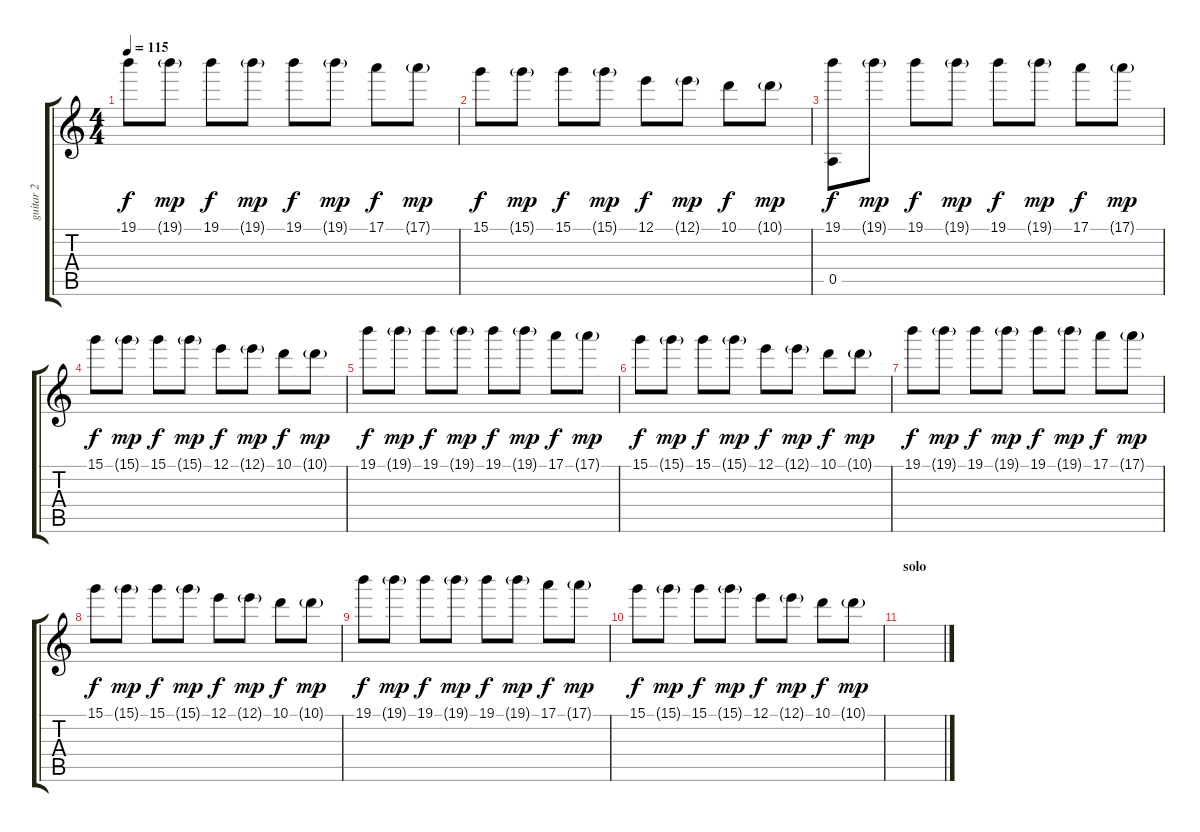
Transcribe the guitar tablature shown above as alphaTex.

\track ("guitar 2" "guitar 2") {instrument distortionguitar}
\staff {score tabs}
\tuning (E4 B3 G3 D3 A2 E2) {hide}
\ts (4 4)
\tempo 115
\clef g2
\ks c
19.1.8{dy f} 19.1{g}.8{dy mp} 19.1.8{dy f} 19.1{g}.8{dy mp} 19.1.8{dy f} 19.1{g}.8{dy mp} 17.1.8{dy f} 17.1{g}.8{dy mp} |
15.1.8{dy f} 15.1{g}.8{dy mp} 15.1.8{dy f} 15.1{g}.8{dy mp} 12.1.8{dy f} 12.1{g}.8{dy mp} 10.1.8{dy f} 10.1{g}.8{dy mp} |
(19.1 0.5).8{dy f balance 16} 19.1{g}.8{dy mp} 19.1.8{dy f} 19.1{g}.8{dy mp} 19.1.8{dy f} 19.1{g}.8{dy mp} 17.1.8{dy f} 17.1{g}.8{dy mp} |
15.1.8{dy f} 15.1{g}.8{dy mp} 15.1.8{dy f} 15.1{g}.8{dy mp} 12.1.8{dy f} 12.1{g}.8{dy mp} 10.1.8{dy f} 10.1{g}.8{dy mp} |
19.1.8{dy f} 19.1{g}.8{dy mp} 19.1.8{dy f} 19.1{g}.8{dy mp} 19.1.8{dy f} 19.1{g}.8{dy mp} 17.1.8{dy f} 17.1{g}.8{dy mp} |
15.1.8{dy f} 15.1{g}.8{dy mp} 15.1.8{dy f} 15.1{g}.8{dy mp} 12.1.8{dy f} 12.1{g}.8{dy mp} 10.1.8{dy f} 10.1{g}.8{dy mp} |
19.1.8{dy f} 19.1{g}.8{dy mp} 19.1.8{dy f} 19.1{g}.8{dy mp} 19.1.8{dy f} 19.1{g}.8{dy mp} 17.1.8{dy f} 17.1{g}.8{dy mp} |
15.1.8{dy f} 15.1{g}.8{dy mp} 15.1.8{dy f} 15.1{g}.8{dy mp} 12.1.8{dy f} 12.1{g}.8{dy mp} 10.1.8{dy f} 10.1{g}.8{dy mp} |
19.1.8{dy f} 19.1{g}.8{dy mp} 19.1.8{dy f} 19.1{g}.8{dy mp} 19.1.8{dy f} 19.1{g}.8{dy mp} 17.1.8{dy f} 17.1{g}.8{dy mp} |
15.1.8{dy f} 15.1{g}.8{dy mp} 15.1.8{dy f} 15.1{g}.8{dy mp} 12.1.8{dy f} 12.1{g}.8{dy mp} 10.1.8{dy f} 10.1{g}.8{dy mp} |
\section ("" "solo")
